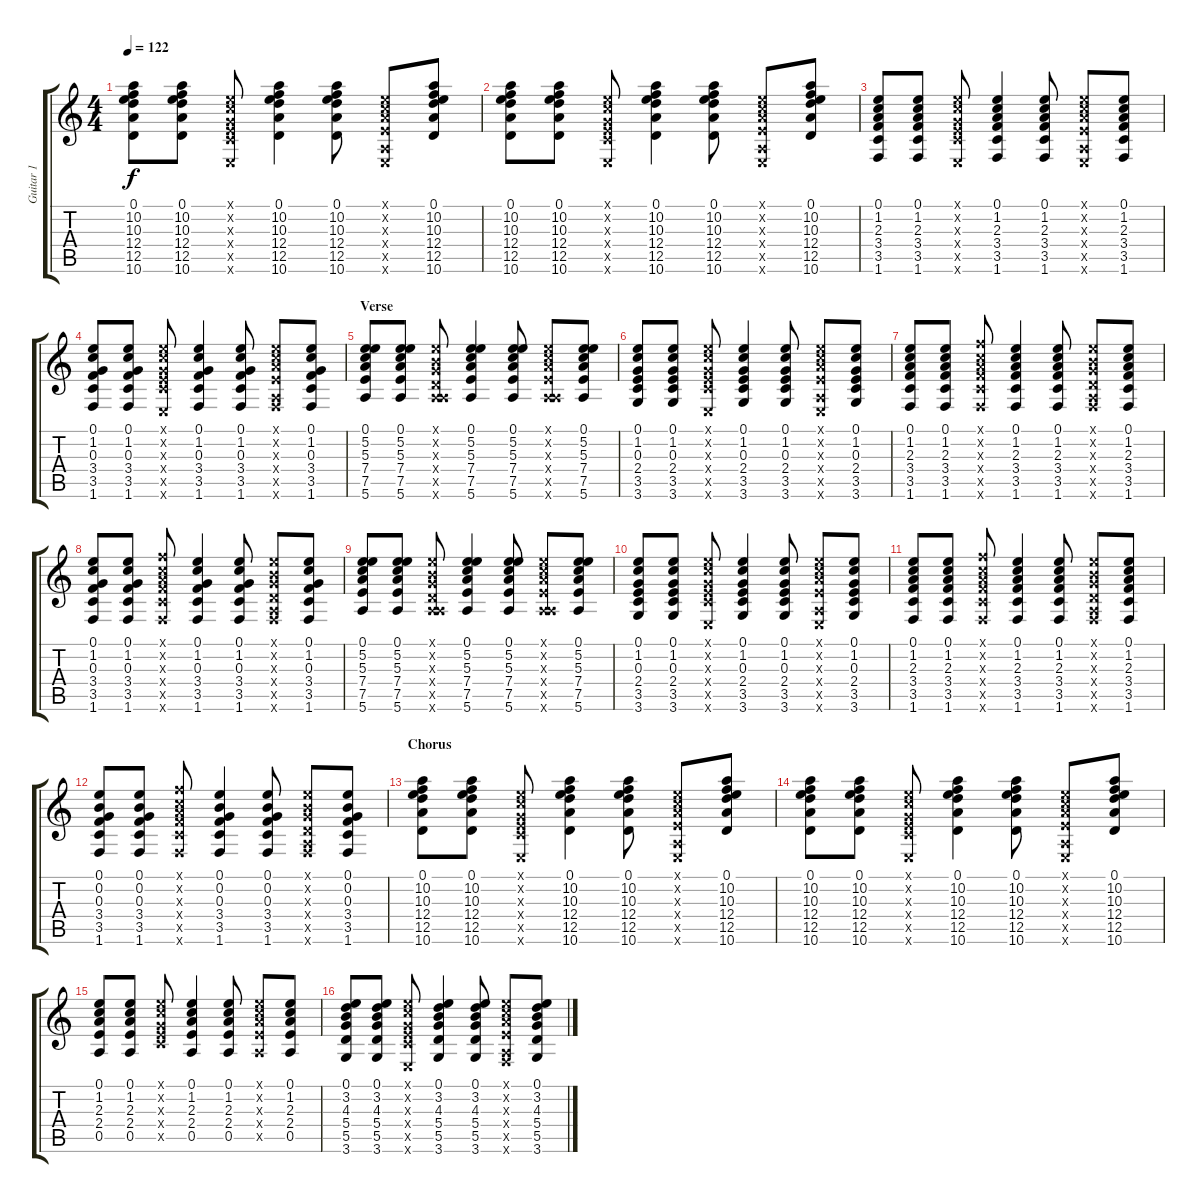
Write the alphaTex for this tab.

\track ("Guitar 1" "Guitar 1") {instrument acousticguitarsteel}
\staff {score tabs}
\tuning (E4 B3 G3 D3 A2 E2) {hide}
\ts (4 4)
\tempo 122
\clef g2
\ks c
(0.1 10.2 10.3 12.4 12.5 10.6).8{dy f} (0.1 10.2 10.3 12.4 12.5 10.6).8 (0.1{x} 1.2{x} 0.3{x} 2.4{x} 3.5{x} 0.6{x}).8 (0.1 10.2 10.3 12.4 12.5 10.6).4 (0.1 10.2 10.3 12.4 12.5 10.6).8 (0.1{x} 1.2{x} 2.3{x} 2.4{x} 0.5{x} 0.6{x}).8 (0.1 10.2 10.3 12.4 12.5 10.6).8 |
(0.1 10.2 10.3 12.4 12.5 10.6).8 (0.1 10.2 10.3 12.4 12.5 10.6).8 (0.1{x} 1.2{x} 0.3{x} 2.4{x} 3.5{x} 0.6{x}).8 (0.1 10.2 10.3 12.4 12.5 10.6).4 (0.1 10.2 10.3 12.4 12.5 10.6).8 (0.1{x} 1.2{x} 2.3{x} 2.4{x} 0.5{x} 0.6{x}).8 (0.1 10.2 10.3 12.4 12.5 10.6).8 |
(0.1 1.2 2.3 3.4 3.5 1.6).8 (0.1 1.2 2.3 3.4 3.5 1.6).8 (0.1{x} 1.2{x} 0.3{x} 2.4{x} 3.5{x} 0.6{x}).8 (0.1 1.2 2.3 3.4 3.5 1.6).4 (0.1 1.2 2.3 3.4 3.5 1.6).8 (0.1{x} 1.2{x} 2.3{x} 2.4{x} 0.5{x} 0.6{x}).8 (0.1 1.2 2.3 3.4 3.5 1.6).8 |
(0.1 1.2 0.3 3.4 3.5 1.6).8 (0.1 1.2 0.3 3.4 3.5 1.6).8 (0.1{x} 1.2{x} 0.3{x} 2.4{x} 3.5{x} 0.6{x}).8 (0.1 1.2 0.3 3.4 3.5 1.6).4 (0.1 1.2 0.3 3.4 3.5 1.6).8 (0.1{x} 1.2{x} 2.3{x} 2.4{x} 0.5{x} 1.6{x}).8 (0.1 1.2 0.3 3.4 3.5 1.6).8 |
\section ("" "Verse")
(0.1 5.2 5.3 7.4 7.5 5.6).8 (0.1 5.2 5.3 7.4 7.5 5.6).8 (0.1{x} 0.2{x} 0.3{x} 0.4{x} 0.5{x} 5.6{x}).8 (0.1 5.2 5.3 7.4 7.5 5.6).4 (0.1 5.2 5.3 7.4 7.5 5.6).8 (0.1{x} 1.2{x} 2.3{x} 2.4{x} 0.5{x} 5.6{x}).8 (0.1 5.2 5.3 7.4 7.5 5.6).8 |
(0.1 1.2 0.3 2.4 3.5 3.6).8 (0.1 1.2 0.3 2.4 3.5 3.6).8 (0.1{x} 1.2{x} 0.3{x} 2.4{x} 3.5{x} 0.6{x}).8 (0.1 1.2 0.3 2.4 3.5 3.6).4 (0.1 1.2 0.3 2.4 3.5 3.6).8 (0.1{x} 1.2{x} 2.3{x} 2.4{x} 0.5{x} 0.6{x}).8 (0.1 1.2 0.3 2.4 3.5 3.6).8 |
(0.1 1.2 2.3 3.4 3.5 1.6).8 (0.1 1.2 2.3 3.4 3.5 1.6).8 (1.1{x} 1.2{x} 2.3{x} 3.4{x} 3.5{x} 1.6{x}).8 (0.1 1.2 2.3 3.4 3.5 1.6).4 (0.1 1.2 2.3 3.4 3.5 1.6).8 (0.1{x} 0.2{x} 0.3{x} 0.4{x} 0.5{x} 1.6{x}).8 (0.1 1.2 2.3 3.4 3.5 1.6).8 |
(0.1 1.2 0.3 3.4 3.5 1.6).8 (0.1 1.2 0.3 3.4 3.5 1.6).8 (1.1{x} 1.2{x} 2.3{x} 3.4{x} 3.5{x} 1.6{x}).8 (0.1 1.2 0.3 3.4 3.5 1.6).4 (0.1 1.2 0.3 3.4 3.5 1.6).8 (0.1{x} 0.2{x} 0.3{x} 0.4{x} 0.5{x} 1.6{x}).8 (0.1 1.2 0.3 3.4 3.5 1.6).8 |
(0.1 5.2 5.3 7.4 7.5 5.6).8 (0.1 5.2 5.3 7.4 7.5 5.6).8 (0.1{x} 0.2{x} 0.3{x} 0.4{x} 0.5{x} 5.6{x}).8 (0.1 5.2 5.3 7.4 7.5 5.6).4 (0.1 5.2 5.3 7.4 7.5 5.6).8 (0.1{x} 1.2{x} 2.3{x} 2.4{x} 0.5{x} 5.6{x}).8 (0.1 5.2 5.3 7.4 7.5 5.6).8 |
(0.1 1.2 0.3 2.4 3.5 3.6).8 (0.1 1.2 0.3 2.4 3.5 3.6).8 (0.1{x} 1.2{x} 0.3{x} 2.4{x} 3.5{x} 0.6{x}).8 (0.1 1.2 0.3 2.4 3.5 3.6).4 (0.1 1.2 0.3 2.4 3.5 3.6).8 (0.1{x} 1.2{x} 2.3{x} 2.4{x} 0.5{x} 0.6{x}).8 (0.1 1.2 0.3 2.4 3.5 3.6).8 |
(0.1 1.2 2.3 3.4 3.5 1.6).8 (0.1 1.2 2.3 3.4 3.5 1.6).8 (1.1{x} 1.2{x} 2.3{x} 3.4{x} 3.5{x} 1.6{x}).8 (0.1 1.2 2.3 3.4 3.5 1.6).4 (0.1 1.2 2.3 3.4 3.5 1.6).8 (0.1{x} 0.2{x} 0.3{x} 0.4{x} 0.5{x} 1.6{x}).8 (0.1 1.2 2.3 3.4 3.5 1.6).8 |
(0.1 0.2 0.3 3.4 3.5 1.6).8 (0.1 0.2 0.3 3.4 3.5 1.6).8 (1.1{x} 1.2{x} 2.3{x} 3.4{x} 3.5{x} 1.6{x}).8 (0.1 0.2 0.3 3.4 3.5 1.6).4 (0.1 0.2 0.3 3.4 3.5 1.6).8 (0.1{x} 0.2{x} 0.3{x} 0.4{x} 0.5{x} 1.6{x}).8 (0.1 0.2 0.3 3.4 3.5 1.6).8 |
\section ("" "Chorus")
(0.1 10.2 10.3 12.4 12.5 10.6).8 (0.1 10.2 10.3 12.4 12.5 10.6).8 (0.1{x} 1.2{x} 0.3{x} 2.4{x} 3.5{x} 0.6{x}).8 (0.1 10.2 10.3 12.4 12.5 10.6).4 (0.1 10.2 10.3 12.4 12.5 10.6).8 (0.1{x} 1.2{x} 2.3{x} 2.4{x} 0.5{x} 0.6{x}).8 (0.1 10.2 10.3 12.4 12.5 10.6).8 |
(0.1 10.2 10.3 12.4 12.5 10.6).8 (0.1 10.2 10.3 12.4 12.5 10.6).8 (0.1{x} 1.2{x} 0.3{x} 2.4{x} 3.5{x} 0.6{x}).8 (0.1 10.2 10.3 12.4 12.5 10.6).4 (0.1 10.2 10.3 12.4 12.5 10.6).8 (0.1{x} 1.2{x} 2.3{x} 2.4{x} 0.5{x} 0.6{x}).8 (0.1 10.2 10.3 12.4 12.5 10.6).8 |
(0.1 1.2 2.3 2.4 0.5).8 (0.1 1.2 2.3 2.4 0.5).8 (0.1{x} 1.2{x} 0.3{x} 2.4{x} 3.5{x}).8 (0.1 1.2 2.3 2.4 0.5).4 (0.1 1.2 2.3 2.4 0.5).8 (0.1{x} 1.2{x} 2.3{x} 2.4{x} 0.5{x}).8 (0.1 1.2 2.3 2.4 0.5).8 |
(0.1 3.2 4.3 5.4 5.5 3.6).8 (0.1 3.2 4.3 5.4 5.5 3.6).8 (0.1{x} 1.2{x} 0.3{x} 2.4{x} 3.5{x} 0.6{x}).8 (0.1 3.2 4.3 5.4 5.5 3.6).4 (0.1 3.2 4.3 5.4 5.5 3.6).8 (0.1{x} 1.2{x} 2.3{x} 2.4{x} 0.5{x} 1.6{x}).8 (0.1 3.2 4.3 5.4 5.5 3.6).8
